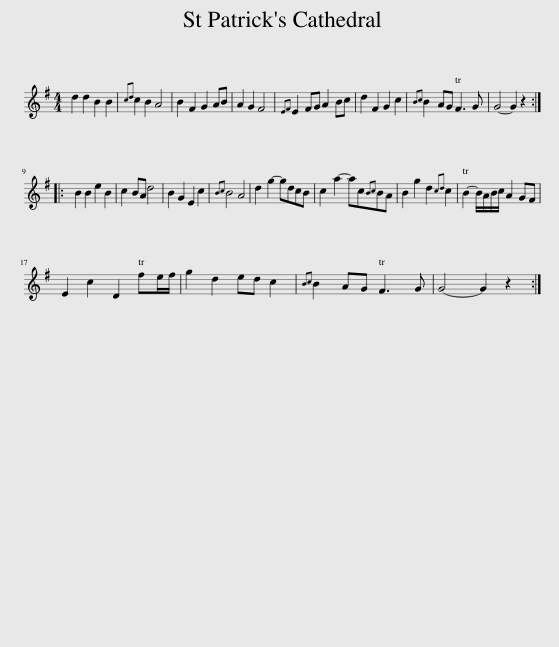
X:1
L:1/8
M:4/4
I:linebreak $
K:G
V:1 treble
V:1
 d2 d2 B2 B2 |{cd} c2 B2 A4 | B2 F2 G2 AB | A2 G2 F4 |{EF} E2 FG A2 Bc | %5
 d2 F2 G2 c2 |{Bc} B2 AG F3 G | G4- G2 z2 ::$ B2 B2 e2 B2 | c2 BA d4 | %10
 B2 G2 E2 c2 |{Bc} B4 A4 | d2 g2- gdcB | c2 a2- ac{Bc}BA | B2 g2 d2{cd} c2 | %15
 B2- B/A/B/c/ A2 GF |$ E2 c2 D2 fe/f/ | g2 d2 ed c2 |{Bc} B2 AG F3 G | G4- G2 z2 :| %20
